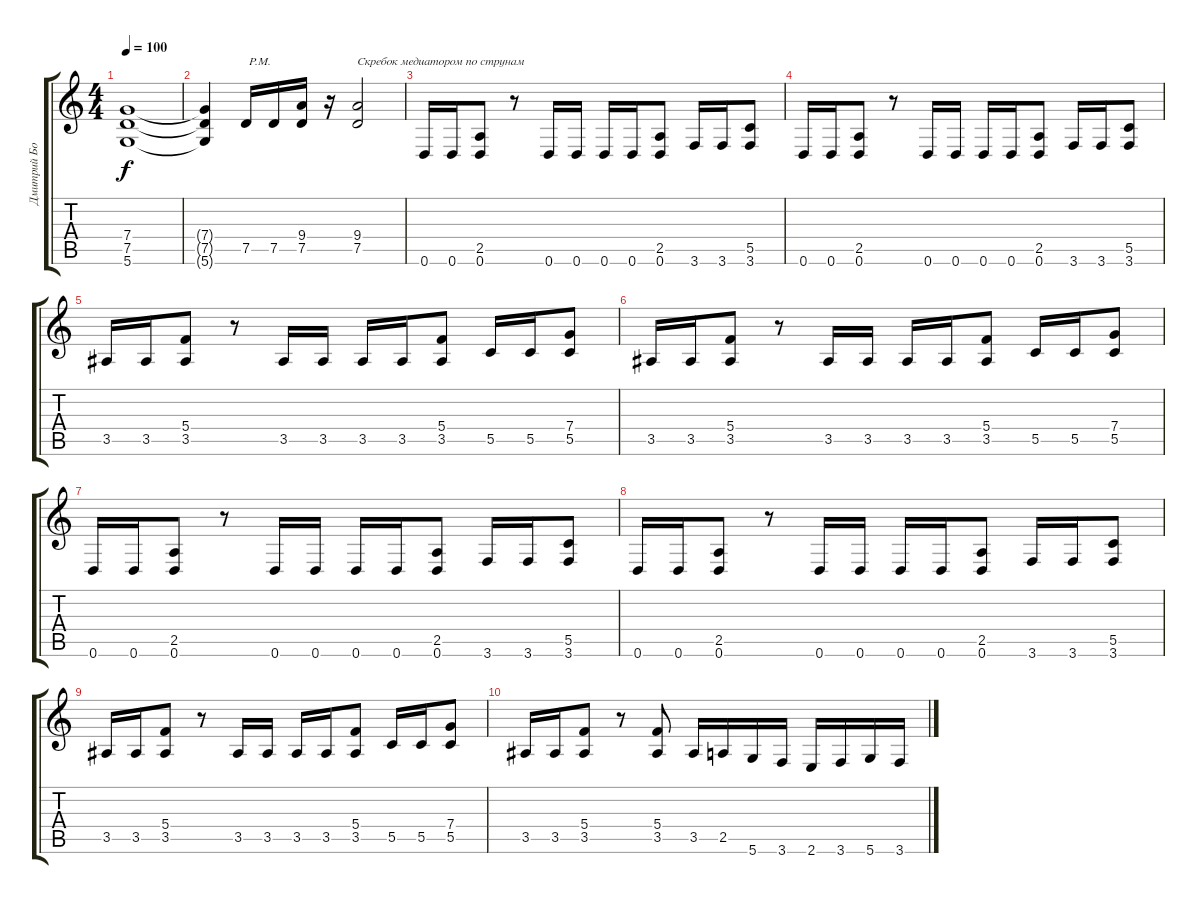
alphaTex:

\track ("Дмитрий Борисенков" "Дмитрий Бо") {instrument distortionguitar}
\staff {score tabs}
\tuning (D4 A3 F3 C3 G2 D2) {hide}
\ts (4 4)
\tempo 100
\clef g2
\ks c
(7.4 7.5 5.6).1{dy f} |
(7.4{t} 7.5{t} 5.6{t}).4 7.5.16{txt " P.M."} 7.5.16 (9.4 7.5).16 r.16 (9.4 7.5).2{txt "Скребок медиатором по струнам"} |
0.6.16 0.6.16 (2.5 0.6).8 r.8 0.6.16 0.6.16 0.6.16 0.6.16 (2.5 0.6).8 3.6.16 3.6.16 (5.5 3.6).8 |
0.6.16 0.6.16 (2.5 0.6).8 r.8 0.6.16 0.6.16 0.6.16 0.6.16 (2.5 0.6).8 3.6.16 3.6.16 (5.5 3.6).8 |
3.5.16 3.5.16 (5.4 3.5).8 r.8 3.5.16 3.5.16 3.5.16 3.5.16 (5.4 3.5).8 5.5.16 5.5.16 (7.4 5.5).8 |
3.5.16 3.5.16 (5.4 3.5).8 r.8 3.5.16 3.5.16 3.5.16 3.5.16 (5.4 3.5).8 5.5.16 5.5.16 (7.4 5.5).8 |
0.6.16 0.6.16 (2.5 0.6).8 r.8 0.6.16 0.6.16 0.6.16 0.6.16 (2.5 0.6).8 3.6.16 3.6.16 (5.5 3.6).8 |
0.6.16 0.6.16 (2.5 0.6).8 r.8 0.6.16 0.6.16 0.6.16 0.6.16 (2.5 0.6).8 3.6.16 3.6.16 (5.5 3.6).8 |
3.5.16 3.5.16 (5.4 3.5).8 r.8 3.5.16 3.5.16 3.5.16 3.5.16 (5.4 3.5).8 5.5.16 5.5.16 (7.4 5.5).8 |
3.5.16 3.5.16 (5.4 3.5).8 r.8 (5.4 3.5).8 3.5.16 2.5.16 5.6.16 3.6.16 2.6.16 3.6.16 5.6.16 3.6.16
